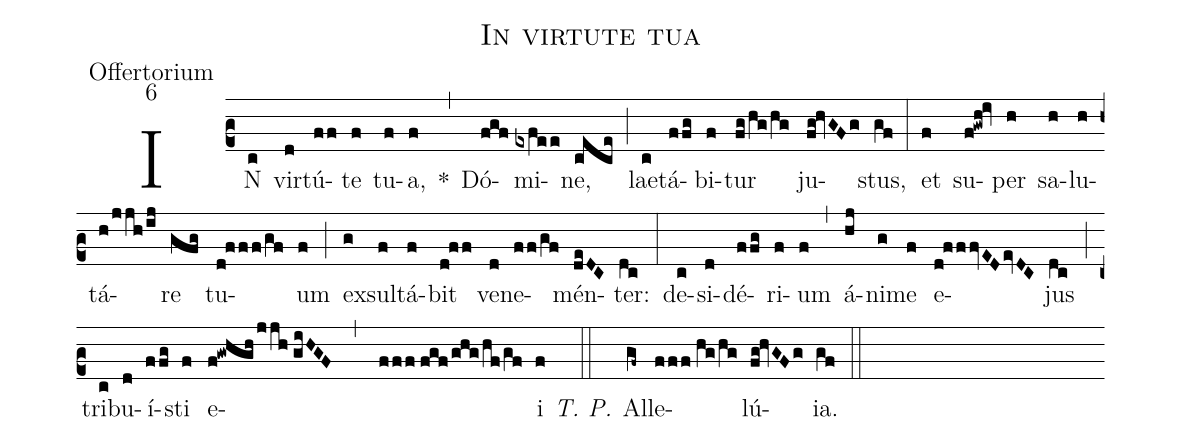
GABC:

name:In virtute tua;
office-part:Offertorium;
mode:6;
%%
(c2) IN(c) vir(d)tú(ff)te(f) tu(f)a,(f) *(,) Dó(fgf)mi(exfee)ne,(cece) (;) lae(c)tá(ffg)bi(f)tur(fg/hg/hg) ju(fg!hvGFg)stus,(gf) (:) et(f) su(f!gwh!iv)per(h) sa(h)lu(h)tá(h/jjh/ij)re(gfg) tu(d!fff/gf)um(f) (;) ex(g)sul(f)tá(f)bit(d!ff) ve(d)ne(ff/gf)mén(deDC)ter:(dc) (:) de(c)si(d)dé(ffg)ri(f)um(f) (,) á(hj)ni(g)me(f) e(d!fffvEDevDC)jus(dc) (;) tri(c)bu(d)í(ffg)sti(f) e(f!gwhgh/jjh//giHGF , fff//fgf/ghg/hf/gf)i(f) <i>T. P.</i>(::) Al(gf~)le(fff//hg/hg)lú(fg!hvGFg)ia.(gf) (::)
